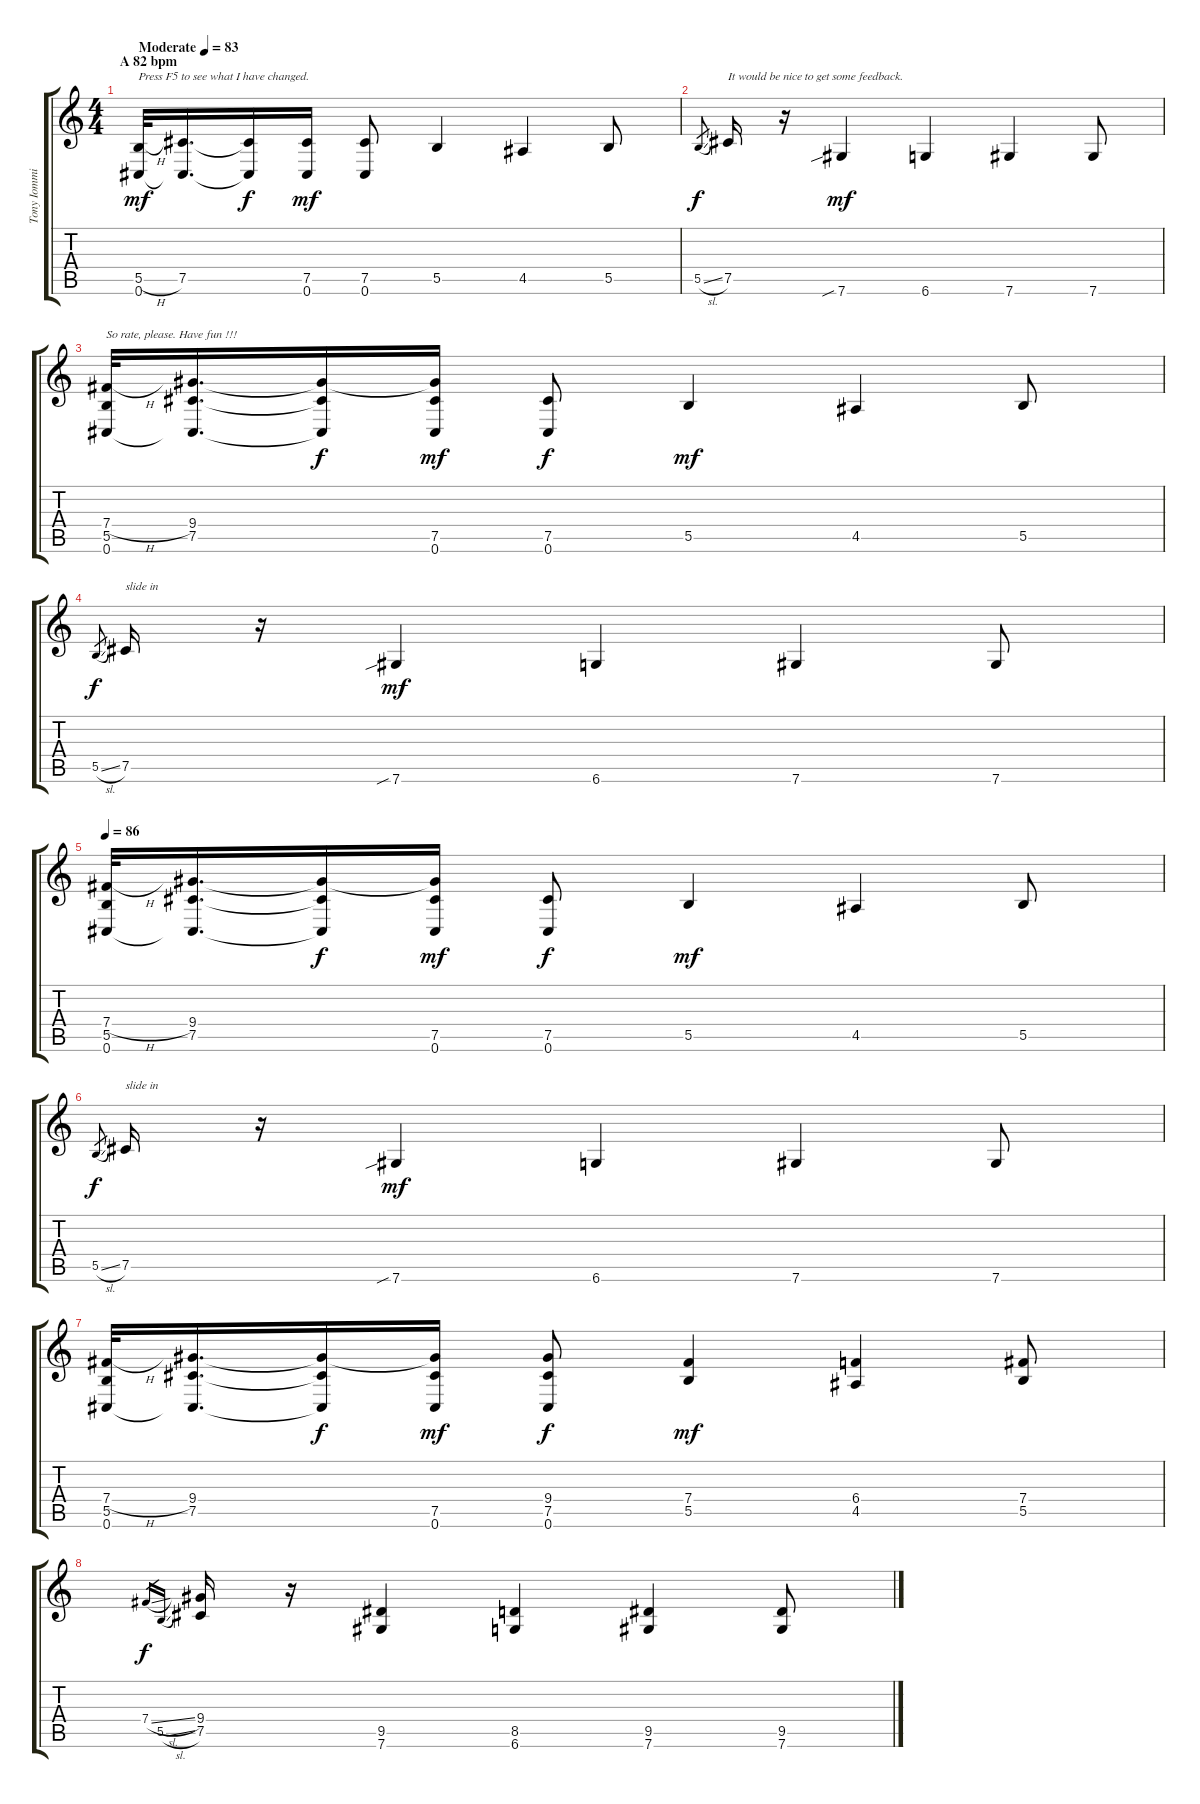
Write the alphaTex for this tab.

\track ("Tony Iommi (Solo Guitar left + Lead)" "Tony Iommi") {instrument distortionguitar}
\staff {score tabs}
\tuning (Db4 Ab3 E3 B2 Gb2 Db2) {hide}
\ts (4 4)
\section ("" "A 82 bpm")
\tempo (83 "Moderate")
\clef g2
\ks c
(5.5{h} 0.6).32{txt "Press F5 to see what I have changed." dy mf instrument distortionguitar} (7.5 0.6{t}).16{d} (7.5{t} 0.6{t}).16{dy f} (7.5 0.6).16{dy mf} (7.5 0.6).8 5.5.4 4.5.4 5.5.8 |
5.5{sl}.8{gr dy f} 7.5.16{txt "It would be nice to get some feedback."} r.16 7.6{sib}.4{dy mf} 6.6.4 7.6.4 7.6.8 |
(7.4{h} 5.5 0.6).32{txt "So rate, please. Have fun !!!"} (9.4 7.5 0.6{t}).16{d} (9.4{t} 7.5{t} 0.6{t}).16{dy f} (9.4{t} 7.5 0.6).16{dy mf} (7.5 0.6).8{dy f} 5.5.4{dy mf} 4.5.4 5.5.8 |
5.5{sl}.8{gr dy f} 7.5.16{txt "slide in"} r.16 7.6{sib}.4{dy mf} 6.6.4 7.6.4 7.6.8 |
\tempo 86
(7.4{h} 5.5 0.6).32 (9.4 7.5 0.6{t}).16{d} (9.4{t} 7.5{t} 0.6{t}).16{dy f} (9.4{t} 7.5 0.6).16{dy mf} (7.5 0.6).8{dy f} 5.5.4{dy mf} 4.5.4 5.5.8 |
5.5{sl}.8{gr dy f} 7.5.16{txt "slide in"} r.16 7.6{sib}.4{dy mf} 6.6.4 7.6.4 7.6.8 |
(7.4{h} 5.5 0.6).32 (9.4 7.5 0.6{t}).16{d} (9.4{t} 7.5{t} 0.6{t}).16{dy f} (9.4{t} 7.5 0.6).16{dy mf} (9.4 7.5 0.6).8{dy f} (7.4 5.5).4{dy mf} (6.4 4.5).4 (7.4 5.5).8 |
7.4{sl}.16{gr dy f} 5.5{sl}.16{gr} (9.4 7.5).16 r.16 (9.5 7.6).4 (8.5 6.6).4 (9.5 7.6).4 (9.5 7.6).8
